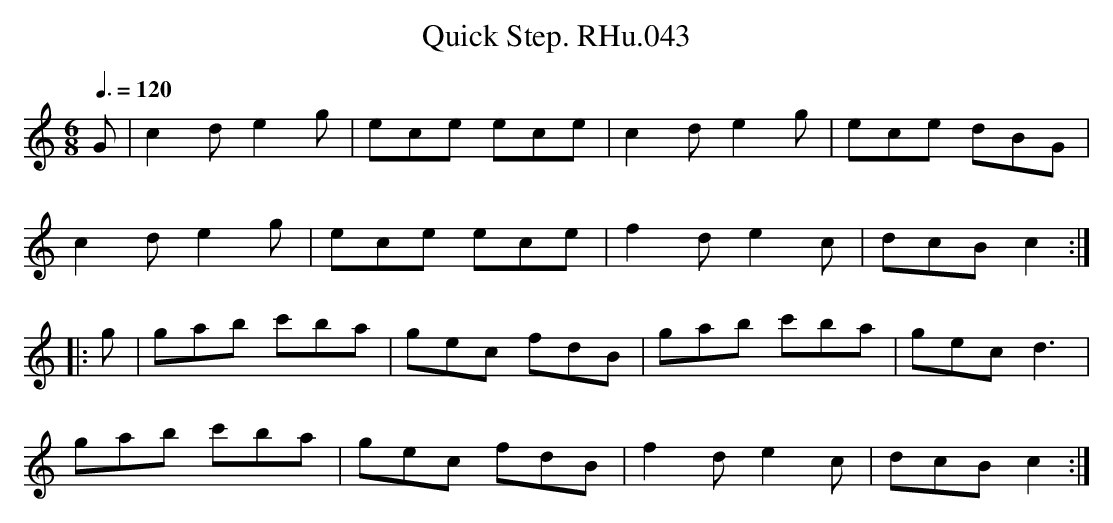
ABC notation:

X:1
T:Quick Step. RHu.043
L:1/8
M:6/8
Q:3/8=120
K:C
G|c2de2g|ece ece|c2de2g|ece dBG|!
c2de2g|ece ece|f2de2c|dcB c2::!
g|gab c'ba|gec fdB|gab c'ba|gec d3|!
gab c'ba|gec fdB|f2de2c|dcB c2:|
